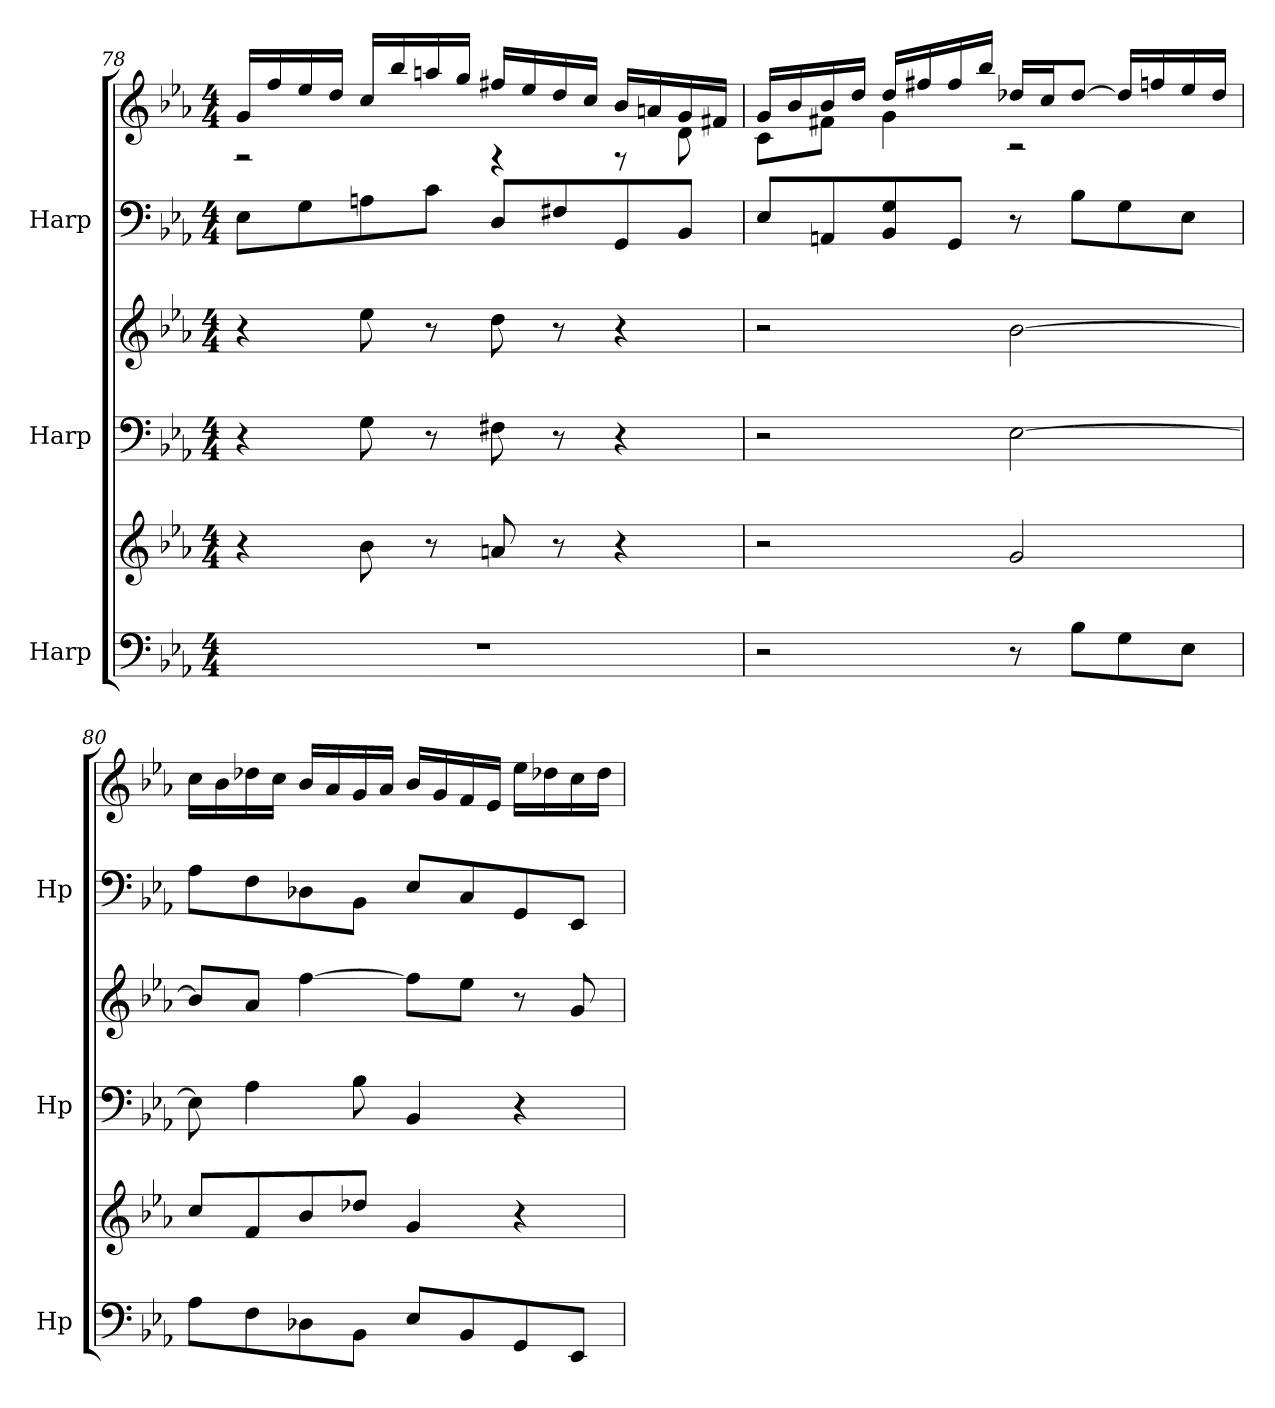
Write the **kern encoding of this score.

**kern	**kern	**kern	**kern	**kern	**kern
*part3	*part3	*part2	*part2	*part1	*part1
*staff6	*staff5	*staff4	*staff3	*staff2	*staff1
*I"Harp	*	*I"Harp	*	*I"Harp	*
*I'Hp	*	*I'Hp	*	*I'Hp	*
*clefF4	*clefG2	*clefF4	*clefG2	*clefF4	*clefG2
*k[b-e-a-]	*k[b-e-a-]	*k[b-e-a-]	*k[b-e-a-]	*k[b-e-a-]	*k[b-e-a-]
*M4/4	*M4/4	*M4/4	*M4/4	*M4/4	*M4/4
=78	=78	=78	=78	=78	=78
*	*	*	*	*	*^
1r	4r	4r	4r	8E-\L	16g/LL	2rF
.	.	.	.	.	16ff/	.
.	.	.	.	8G\	16ee-/	.
.	.	.	.	.	16dd/JJ	.
.	8b-\	8G\	8ee-\	8An\	16cc/LL	.
.	.	.	.	.	16bb-/	.
.	8r	8r	8r	8c\J	16aan/	.
.	.	.	.	.	16gg/JJ	.
.	8an/	8F#X\	8dd\	8D/L	16ff#X/LL	4rF
.	.	.	.	.	16ee-/	.
.	8r	8r	8r	8F#X/	16dd/	.
.	.	.	.	.	16cc/JJ	.
.	4r	4r	4r	8GG/	16b-/LL	8rF
.	.	.	.	.	16an/	.
.	.	.	.	8BB-/J	16g/	8d\
.	.	.	.	.	16f#X/JJ	.
!!LO:LB:g=z	!!
=79	=79	=79	=79	=79	=79	=79
2r	2r	2r	2r	8E-/L	16g/LL	8c\L
.	.	.	.	.	16b-/	.
.	.	.	.	8AAn/	16b-/	8f#X\J
.	.	.	.	.	16dd/JJ	.
.	.	.	.	8BB-/ 8G/	16dd/LL	4g\
.	.	.	.	.	16ff#X/	.
.	.	.	.	8GG/J	16ff#/	.
.	.	.	.	.	16bb-/JJ	.
8r	2g/	[2E-\	[2b-\	8r	16dd-X/LL	2rA
.	.	.	.	.	16cc/J	.
8B-\L	.	.	.	8B-\L	[8dd-/J	.
8G\	.	.	.	8G\	16dd-/LL]	.
.	.	.	.	.	16ffn/	.
8E-\J	.	.	.	8E-\J	16ee-/	.
.	.	.	.	.	16dd-/JJ	.
*	*	*	*	*	*v	*v
=80	=80	=80	=80	=80	=80
8A-\L	8cc/L	8E-\]	8b-/L]	8A-\L	16cc\LL
.	.	.	.	.	16b-\
8F\	8f/	4A-\	8a-/J	8F\	16dd-X\
.	.	.	.	.	16cc\JJ
8D-X\	8b-/	.	[4ff\	8D-X\	16b-/LL
.	.	.	.	.	16a-/
8BB-\J	8dd-X/J	8B-\	.	8BB-\J	16g/
.	.	.	.	.	16a-/JJ
8E-/L	4g/	4BB-/	8ff\L]	8E-/L	16b-/LL
.	.	.	.	.	16g/
8BB-/	.	.	8ee-\J	8C/	16f/
.	.	.	.	.	16e-/JJ
8GG/	4r	4r	8r	8GG/	16ee-\LL
.	.	.	.	.	16dd-X\
8EE-/J	.	.	8g/	8EE-/J	16cc\
.	.	.	.	.	16dd-\JJ
=	=	=	=	=	=
*-	*-	*-	*-	*-	*-
